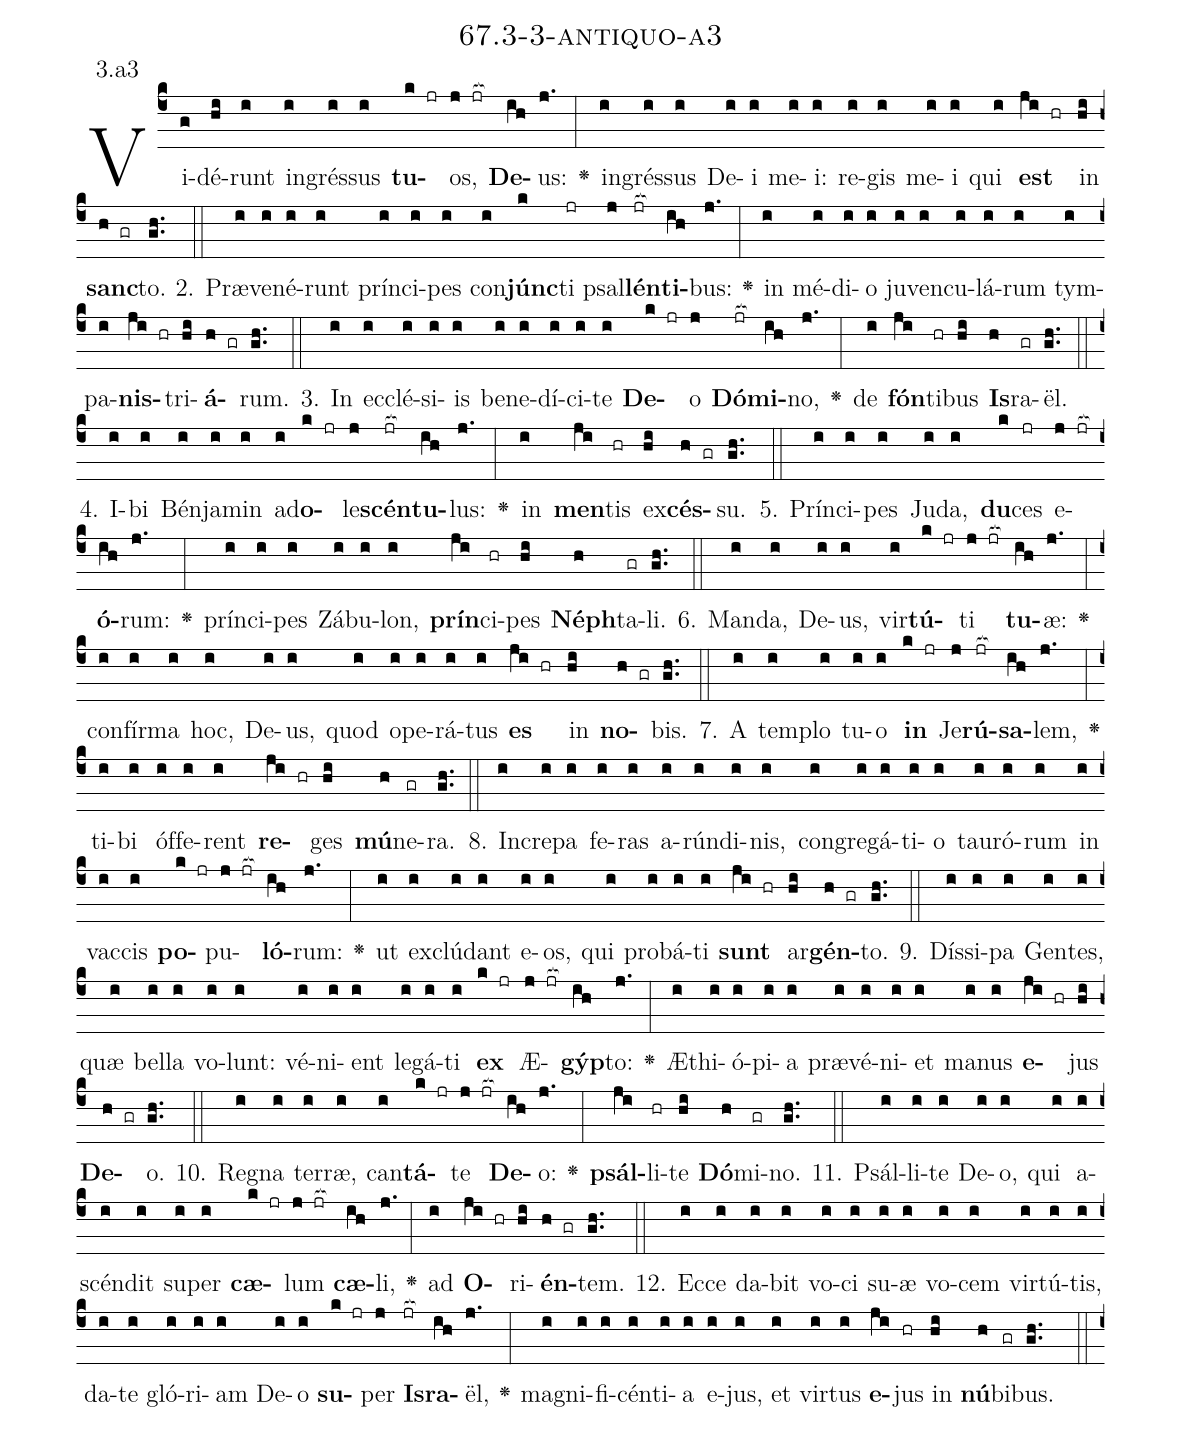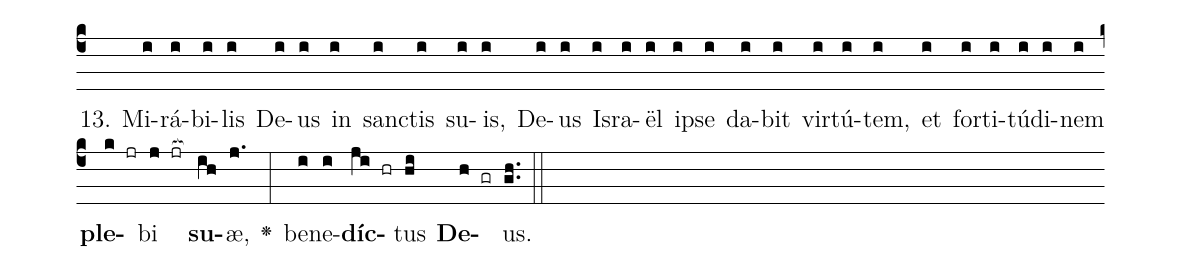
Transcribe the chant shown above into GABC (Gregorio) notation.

name: 67.3-3-antiquo-a3;
annotation: 3.a3;
%%
(c4)Vi(g)dé(hi)runt(i) in(i)grés(i)sus(i) <b>tu</b>(k jr)os,(j jr[ocb:1{]) <b>De</b>(ih[ocb:0}])us:(j.) <v>\greheightstar</v>(:) in(i)grés(i)sus(i) De(i)i(i) me(i)i:(i) re(i)gis(i) me(i)i(i) qui(i) <b>est</b>(ji hr) in(hi) <b>sanc</b>(h gr)to.(gh..) (::)
2. Præ(i)ve(i)né(i)runt(i) prín(i)ci(i)pes(i) con(i)<b>júnc</b>(k)ti(jr) psal(j)<b>lén</b>(jr[ocb:1{])<b>ti</b>(ih[ocb:0}])bus:(j.) <v>\greheightstar</v>(:) in(i) mé(i)di(i)o(i) ju(i)ven(i)cu(i)lá(i)rum(i) tym(i)pa(i)<b>nis</b>(ji hr)tri(hi)<b>á</b>(h gr)rum.(gh..) (::)
3. In(i) ec(i)clé(i)si(i)is(i) be(i)ne(i)dí(i)ci(i)te(i) <b>De</b>(k jr)o(j) <b>Dó</b>(jr[ocb:1{])<b>mi</b>(ih[ocb:0}])no,(j.) <v>\greheightstar</v>(:) de(i) <b>fón</b>(ji)ti(hr)bus(hi) <b>Is</b>(h)ra(gr)ël.(gh..) (::)
4. I(i)bi(i) Bén(i)ja(i)min(i) ad(i)<b>o</b>(k jr)le(j)<b>scén</b>(jr[ocb:1{])<b>tu</b>(ih[ocb:0}])lus:(j.) <v>\greheightstar</v>(:) in(i) <b>men</b>(ji)tis(hr) ex(hi)<b>cés</b>(h gr)su.(gh..) (::)
5. Prín(i)ci(i)pes(i) Ju(i)da,(i) <b>du</b>(k)ces(jr) e(j jr[ocb:1{])<b>ó</b>(ih[ocb:0}])rum:(j.) <v>\greheightstar</v>(:) prín(i)ci(i)pes(i) Zá(i)bu(i)lon,(i) <b>prín</b>(ji)ci(hr)pes(hi) <b>Néph</b>(h)ta(gr)li.(gh..) (::)
6. Man(i)da,(i) De(i)us,(i) vir(i)<b>tú</b>(k jr)ti(j jr[ocb:1{]) <b>tu</b>(ih[ocb:0}])æ:(j.) <v>\greheightstar</v>(:) con(i)fír(i)ma(i) hoc,(i) De(i)us,(i) quod(i) o(i)pe(i)rá(i)tus(i) <b>es</b>(ji hr) in(hi) <b>no</b>(h gr)bis.(gh..) (::)
7. A(i) tem(i)plo(i) tu(i)o(i) <b>in</b>(k jr) Je(j)<b>rú</b>(jr[ocb:1{])<b>sa</b>(ih[ocb:0}])lem,(j.) <v>\greheightstar</v>(:) ti(i)bi(i) óf(i)fe(i)rent(i) <b>re</b>(ji hr)ges(hi) <b>mú</b>(h)ne(gr)ra.(gh..) (::)
8. In(i)cre(i)pa(i) fe(i)ras(i) a(i)rún(i)di(i)nis,(i) con(i)gre(i)gá(i)ti(i)o(i) tau(i)ró(i)rum(i) in(i) vac(i)cis(i) <b>po</b>(k jr)pu(j jr[ocb:1{])<b>ló</b>(ih[ocb:0}])rum:(j.) <v>\greheightstar</v>(:) ut(i) ex(i)clú(i)dant(i) e(i)os,(i) qui(i) pro(i)bá(i)ti(i) <b>sunt</b>(ji hr) ar(hi)<b>gén</b>(h gr)to.(gh..) (::)
9. Dís(i)si(i)pa(i) Gen(i)tes,(i) quæ(i) bel(i)la(i) vo(i)lunt:(i) vé(i)ni(i)ent(i) le(i)gá(i)ti(i) <b>ex</b>(k jr) Æ(j jr[ocb:1{])<b>gýp</b>(ih[ocb:0}])to:(j.) <v>\greheightstar</v>(:) Æ(i)thi(i)ó(i)pi(i)a(i) præ(i)vé(i)ni(i)et(i) ma(i)nus(i) <b>e</b>(ji hr)jus(hi) <b>De</b>(h gr)o.(gh..) (::)
10. Re(i)gna(i) ter(i)ræ,(i) can(i)<b>tá</b>(k jr)te(j jr[ocb:1{]) <b>De</b>(ih[ocb:0}])o:(j.) <v>\greheightstar</v>(:) <b>psál</b>(ji)li(hr)te(hi) <b>Dó</b>(h)mi(gr)no.(gh..) (::)
11. Psál(i)li(i)te(i) De(i)o,(i) qui(i) a(i)scén(i)dit(i) su(i)per(i) <b>cæ</b>(k jr)lum(j jr[ocb:1{]) <b>cæ</b>(ih[ocb:0}])li,(j.) <v>\greheightstar</v>(:) ad(i) <b>O</b>(ji hr)ri(hi)<b>én</b>(h gr)tem.(gh..) (::)
12. Ec(i)ce(i) da(i)bit(i) vo(i)ci(i) su(i)æ(i) vo(i)cem(i) vir(i)tú(i)tis,(i) da(i)te(i) gló(i)ri(i)am(i) De(i)o(i) <b>su</b>(k jr)per(j) <b>Is</b>(jr[ocb:1{])<b>ra</b>(ih[ocb:0}])ël,(j.) <v>\greheightstar</v>(:) ma(i)gni(i)fi(i)cén(i)ti(i)a(i) e(i)jus,(i) et(i) vir(i)tus(i) <b>e</b>(ji)jus(hr) in(hi) <b>nú</b>(h)bi(gr)bus.(gh..) (::)
13. Mi(i)rá(i)bi(i)lis(i) De(i)us(i) in(i) sanc(i)tis(i) su(i)is,(i) De(i)us(i) Is(i)ra(i)ël(i) ip(i)se(i) da(i)bit(i) vir(i)tú(i)tem,(i) et(i) for(i)ti(i)tú(i)di(i)nem(i) <b>ple</b>(k jr)bi(j jr[ocb:1{]) <b>su</b>(ih[ocb:0}])æ,(j.) <v>\greheightstar</v>(:) be(i)ne(i)<b>díc</b>(ji hr)tus(hi) <b>De</b>(h gr)us.(gh..) (::)
